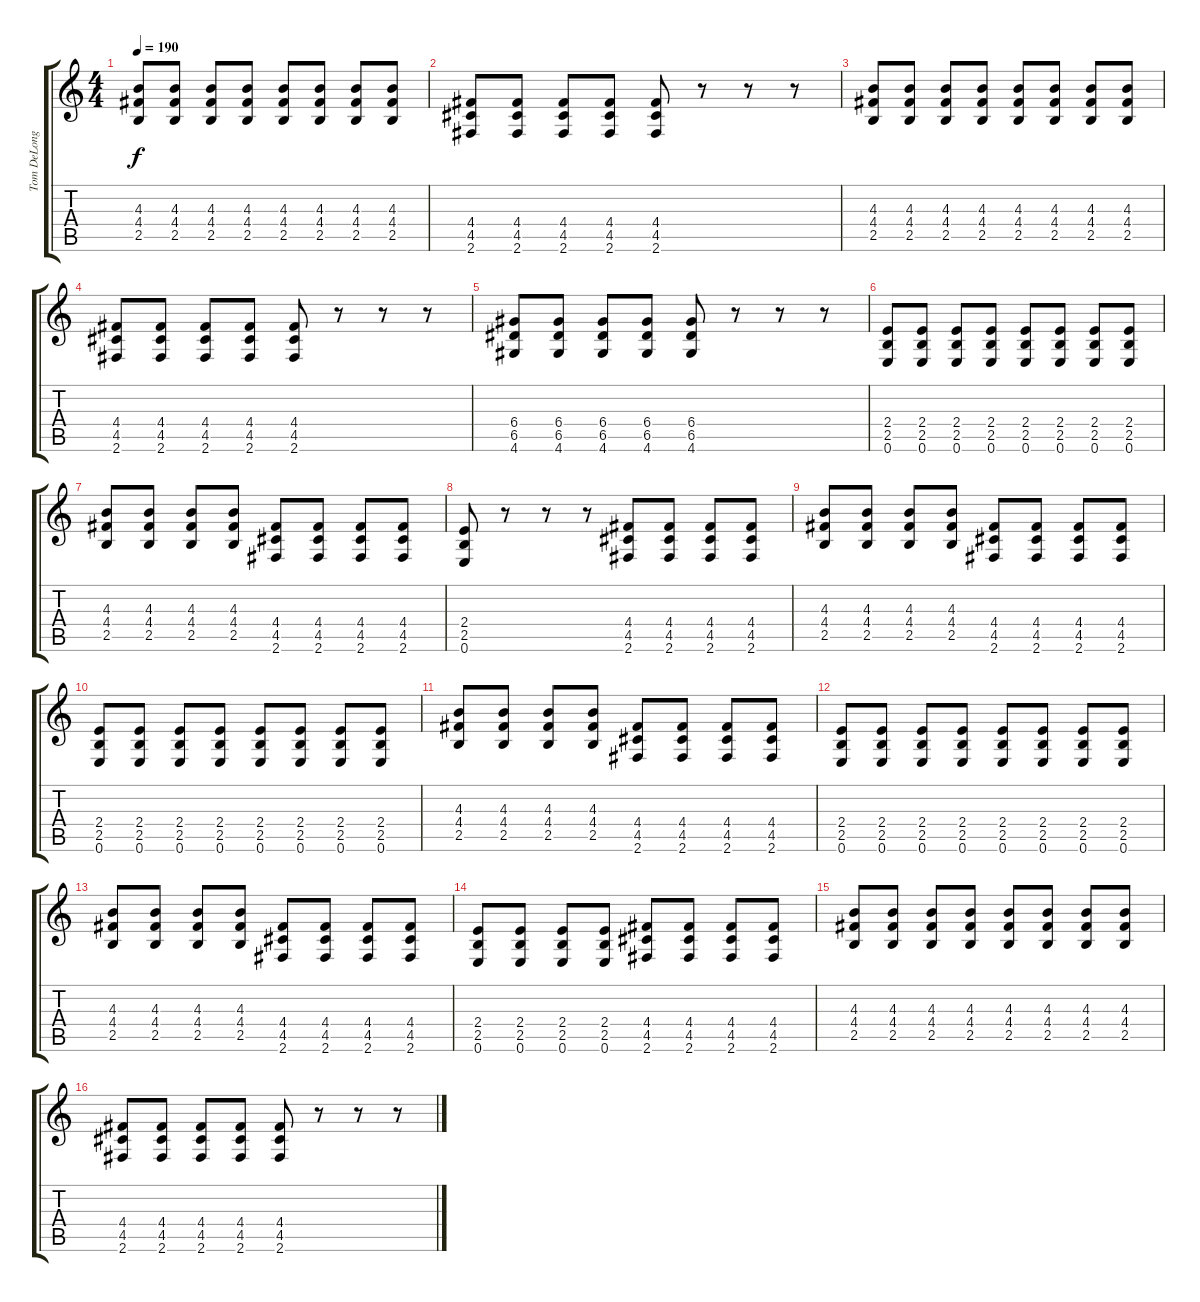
\track ("Tom DeLonge" "Tom DeLong") {instrument distortionguitar}
\staff {score tabs}
\tuning (E4 B3 G3 D3 A2 E2) {hide}
\ts (4 4)
\tempo 190
\clef g2
\ks c
(4.3 4.4 2.5).8{dy f instrument distortionguitar} (4.3 4.4 2.5).8 (4.3 4.4 2.5).8 (4.3 4.4 2.5).8 (4.3 4.4 2.5).8 (4.3 4.4 2.5).8 (4.3 4.4 2.5).8 (4.3 4.4 2.5).8 |
(4.4 4.5 2.6).8 (4.4 4.5 2.6).8 (4.4 4.5 2.6).8 (4.4 4.5 2.6).8 (4.4 4.5 2.6).8 r.8 r.8 r.8 |
(4.3 4.4 2.5).8 (4.3 4.4 2.5).8 (4.3 4.4 2.5).8 (4.3 4.4 2.5).8 (4.3 4.4 2.5).8 (4.3 4.4 2.5).8 (4.3 4.4 2.5).8 (4.3 4.4 2.5).8 |
(4.4 4.5 2.6).8 (4.4 4.5 2.6).8 (4.4 4.5 2.6).8 (4.4 4.5 2.6).8 (4.4 4.5 2.6).8 r.8 r.8 r.8 |
(6.4 6.5 4.6).8 (6.4 6.5 4.6).8 (6.4 6.5 4.6).8 (6.4 6.5 4.6).8 (6.4 6.5 4.6).8 r.8 r.8 r.8 |
(2.4 2.5 0.6).8 (2.4 2.5 0.6).8 (2.4 2.5 0.6).8 (2.4 2.5 0.6).8 (2.4 2.5 0.6).8 (2.4 2.5 0.6).8 (2.4 2.5 0.6).8 (2.4 2.5 0.6).8 |
(4.3 4.4 2.5).8 (4.3 4.4 2.5).8 (4.3 4.4 2.5).8 (4.3 4.4 2.5).8 (4.4 4.5 2.6).8 (4.4 4.5 2.6).8 (4.4 4.5 2.6).8 (4.4 4.5 2.6).8 |
(2.4 2.5 0.6).8 r.8 r.8 r.8 (4.4 4.5 2.6).8 (4.4 4.5 2.6).8 (4.4 4.5 2.6).8 (4.4 4.5 2.6).8 |
(4.3 4.4 2.5).8 (4.3 4.4 2.5).8 (4.3 4.4 2.5).8 (4.3 4.4 2.5).8 (4.4 4.5 2.6).8 (4.4 4.5 2.6).8 (4.4 4.5 2.6).8 (4.4 4.5 2.6).8 |
(2.4 2.5 0.6).8 (2.4 2.5 0.6).8 (2.4 2.5 0.6).8 (2.4 2.5 0.6).8 (2.4 2.5 0.6).8 (2.4 2.5 0.6).8 (2.4 2.5 0.6).8 (2.4 2.5 0.6).8 |
(4.3 4.4 2.5).8 (4.3 4.4 2.5).8 (4.3 4.4 2.5).8 (4.3 4.4 2.5).8 (4.4 4.5 2.6).8 (4.4 4.5 2.6).8 (4.4 4.5 2.6).8 (4.4 4.5 2.6).8 |
(2.4 2.5 0.6).8 (2.4 2.5 0.6).8 (2.4 2.5 0.6).8 (2.4 2.5 0.6).8 (2.4 2.5 0.6).8 (2.4 2.5 0.6).8 (2.4 2.5 0.6).8 (2.4 2.5 0.6).8 |
(4.3 4.4 2.5).8 (4.3 4.4 2.5).8 (4.3 4.4 2.5).8 (4.3 4.4 2.5).8 (4.4 4.5 2.6).8 (4.4 4.5 2.6).8 (4.4 4.5 2.6).8 (4.4 4.5 2.6).8 |
(2.4 2.5 0.6).8 (2.4 2.5 0.6).8 (2.4 2.5 0.6).8 (2.4 2.5 0.6).8 (4.4 4.5 2.6).8 (4.4 4.5 2.6).8 (4.4 4.5 2.6).8 (4.4 4.5 2.6).8 |
(4.3 4.4 2.5).8 (4.3 4.4 2.5).8 (4.3 4.4 2.5).8 (4.3 4.4 2.5).8 (4.3 4.4 2.5).8 (4.3 4.4 2.5).8 (4.3 4.4 2.5).8 (4.3 4.4 2.5).8 |
(4.4 4.5 2.6).8 (4.4 4.5 2.6).8 (4.4 4.5 2.6).8 (4.4 4.5 2.6).8 (4.4 4.5 2.6).8 r.8 r.8 r.8
